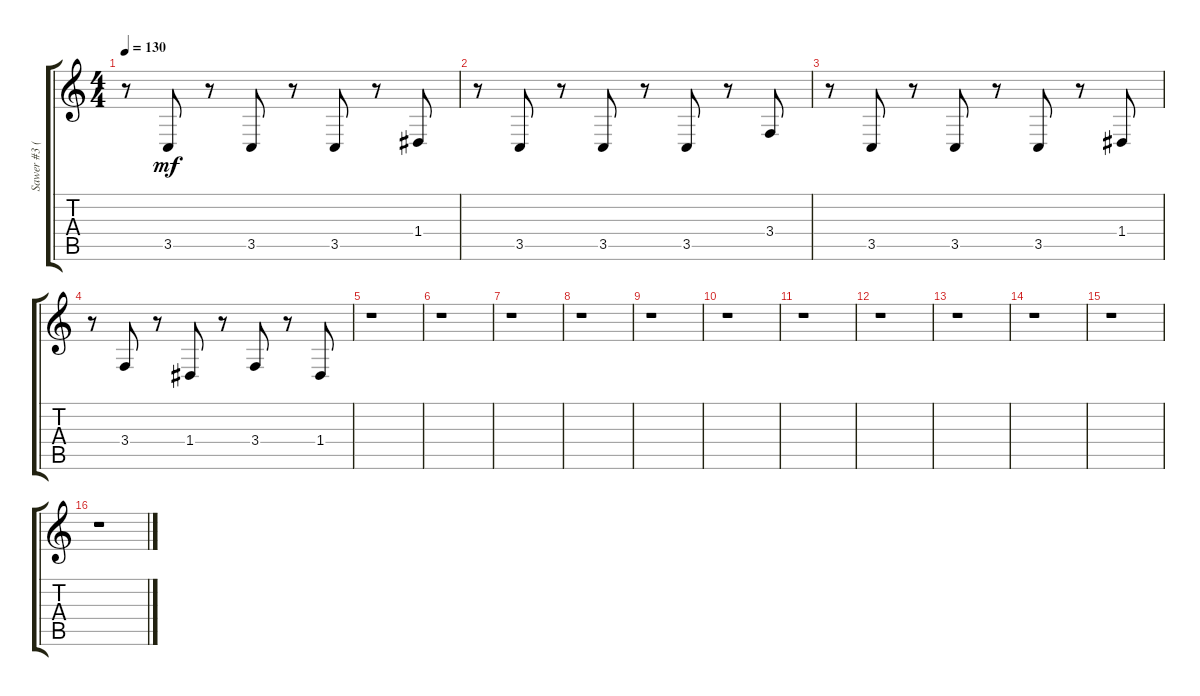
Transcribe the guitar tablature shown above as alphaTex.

\track ("Sawer #3 (MIDI)" "Sawer #3 (") {instrument acousticgrandpiano}
\staff {score tabs}
\tuning (E4 B3 G3 D3 A2 E2) {hide}
\ts (4 4)
\tempo 130
\clef g2
\ks c
r.8{dy mf} 3.5.8 r.8 3.5.8 r.8 3.5.8 r.8 1.4.8 |
r.8 3.5.8 r.8 3.5.8 r.8 3.5.8 r.8 3.4.8 |
r.8 3.5.8 r.8 3.5.8 r.8 3.5.8 r.8 1.4.8 |
r.8 3.4.8 r.8 1.4.8 r.8 3.4.8 r.8 1.4.8 |
r.1 |
r.1 |
r.1 |
r.1 |
r.1 |
r.1 |
r.1 |
r.1 |
r.1 |
r.1 |
r.1 |
r.1
